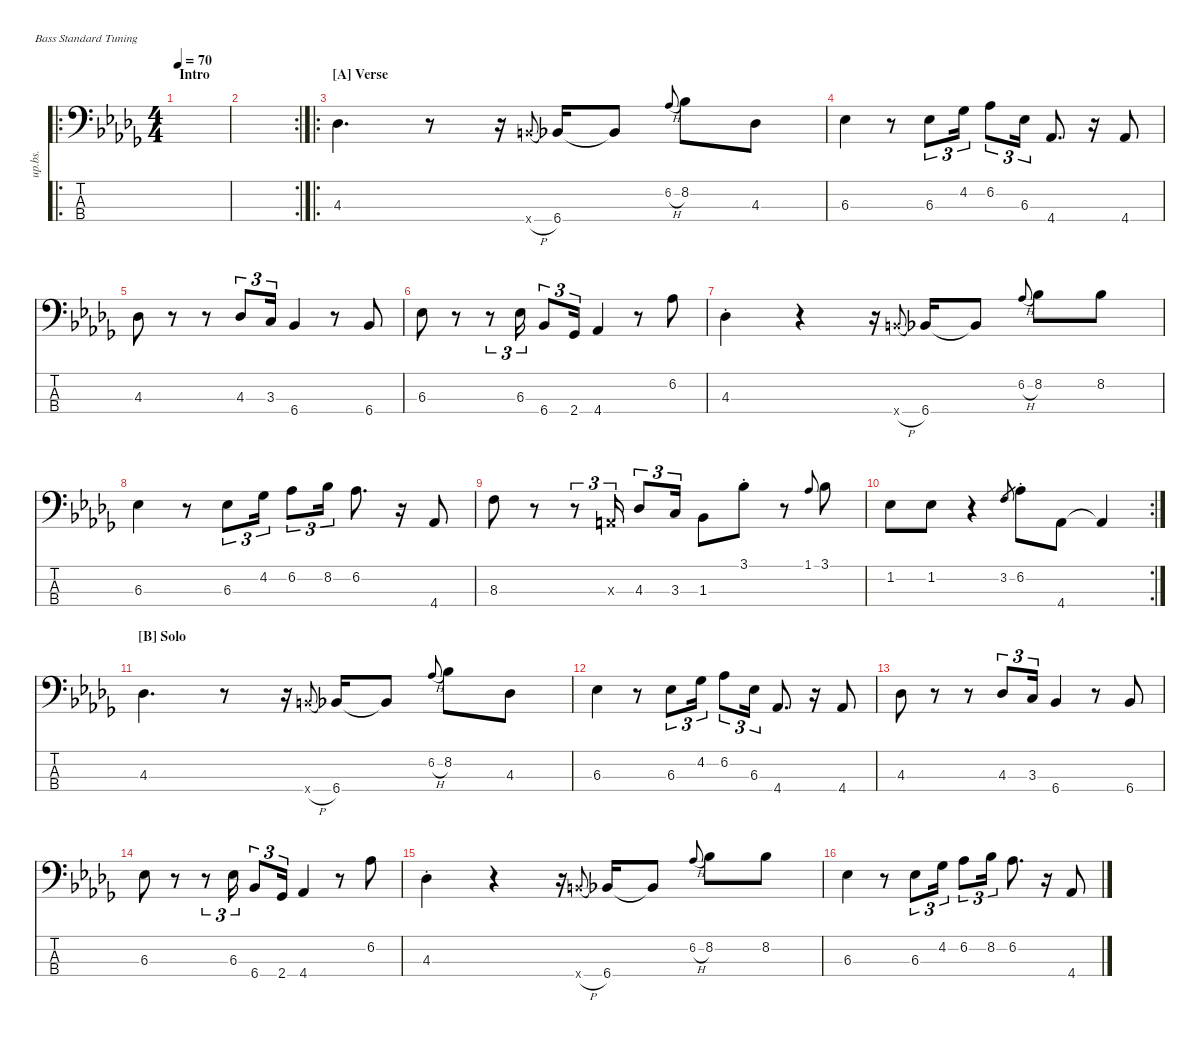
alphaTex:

\defaultSystemsLayout 4
\hideDynamics
\bracketExtendMode nobrackets
\track ("Upright Bass" "up.bs.") {instrument acousticbass}
\staff {score tabs}
\tuning (G2 D2 A1 E1)
\ro
\ts (4 4)
\section ("" "Intro")
\tempo 70
\clef f4
\ks db
|
\rc 2
|
\ro
\section ("A" "Verse")
4.3{acc b}.4{d} r.8 r.16 7.4{h x acc forcenatural}.8{gr onbeat} 6.4{acc b}.16 6.4{t acc b}.8 6.2{h acc b}.8{gr onbeat} 8.2{acc b}.8 4.3{acc b}.8 |
6.3{acc b}.4 r.8 6.3{acc b}.8{tu (3 2)} 4.2{acc b}.16{tu (3 2)} 6.2{acc b}.8{tu (3 2)} 6.3{acc b}.16{tu (3 2)} 4.4{acc b}.8{d} r.16 4.4{acc b}.8 |
4.3{acc b}.8 r.8 r.8 4.3{acc b}.8{tu (3 2)} 3.3{acc forcenatural}.16{tu (3 2)} 6.4{acc b}.4 r.8 6.4{acc b}.8 |
6.3{acc b}.8 r.8 r.8{tu (3 2)} 6.3{acc b}.16{tu (3 2)} 6.4{acc b}.8{tu (3 2)} 2.4{acc b}.16{tu (3 2)} 4.4{acc b}.4 r.8 6.2{acc b}.8 |
4.3{st acc b}.4 r.4 r.16 7.4{h x acc forcenatural}.8{gr onbeat} 6.4{acc b}.16 6.4{t acc b}.8 6.2{h acc b}.8{gr onbeat} 8.2{acc b}.8 8.2{acc b}.8 |
6.3{acc b}.4 r.8 6.3{acc b}.8{tu (3 2)} 4.2{acc b}.16{tu (3 2)} 6.2{acc b}.8{tu (3 2)} 8.2{acc b}.16{tu (3 2)} 6.2{acc b}.8{d} r.16 4.4{acc b}.8 |
8.3{acc forcenatural}.8 r.8 r.8{tu (3 2)} 0.3{x acc forcenatural}.16{tu (3 2)} 4.3{acc b}.8{tu (3 2)} 3.3{acc forcenatural}.16{tu (3 2)} 1.3{acc b}.8 3.1{st acc b}.8 r.8 1.1{acc b}.8{gr onbeat} 3.1{acc b}.8 |
\rc 2
1.2{acc b}.8 1.2{acc b}.8 r.4 3.2{acc forcenatural}.8{gr} 6.2{st acc b}.8 4.4{acc b}.8 4.4{t acc b}.4 |
\section ("B" "Solo")
4.3{acc b}.4{d} r.8 r.16 7.4{h x acc forcenatural}.8{gr onbeat} 6.4{acc b}.16 6.4{t acc b}.8 6.2{h acc b}.8{gr onbeat} 8.2{acc b}.8 4.3{acc b}.8 |
6.3{acc b}.4 r.8 6.3{acc b}.8{tu (3 2)} 4.2{acc b}.16{tu (3 2)} 6.2{acc b}.8{tu (3 2)} 6.3{acc b}.16{tu (3 2)} 4.4{acc b}.8{d} r.16 4.4{acc b}.8 |
4.3{acc b}.8 r.8 r.8 4.3{acc b}.8{tu (3 2)} 3.3{acc forcenatural}.16{tu (3 2)} 6.4{acc b}.4 r.8 6.4{acc b}.8 |
6.3{acc b}.8 r.8 r.8{tu (3 2)} 6.3{acc b}.16{tu (3 2)} 6.4{acc b}.8{tu (3 2)} 2.4{acc b}.16{tu (3 2)} 4.4{acc b}.4 r.8 6.2{acc b}.8 |
4.3{st acc b}.4 r.4 r.16 7.4{h x acc forcenatural}.8{gr onbeat} 6.4{acc b}.16 6.4{t acc b}.8 6.2{h acc b}.8{gr onbeat} 8.2{acc b}.8 8.2{acc b}.8 |
6.3{acc b}.4 r.8 6.3{acc b}.8{tu (3 2)} 4.2{acc b}.16{tu (3 2)} 6.2{acc b}.8{tu (3 2)} 8.2{acc b}.16{tu (3 2)} 6.2{acc b}.8{d} r.16 4.4{acc b}.8
